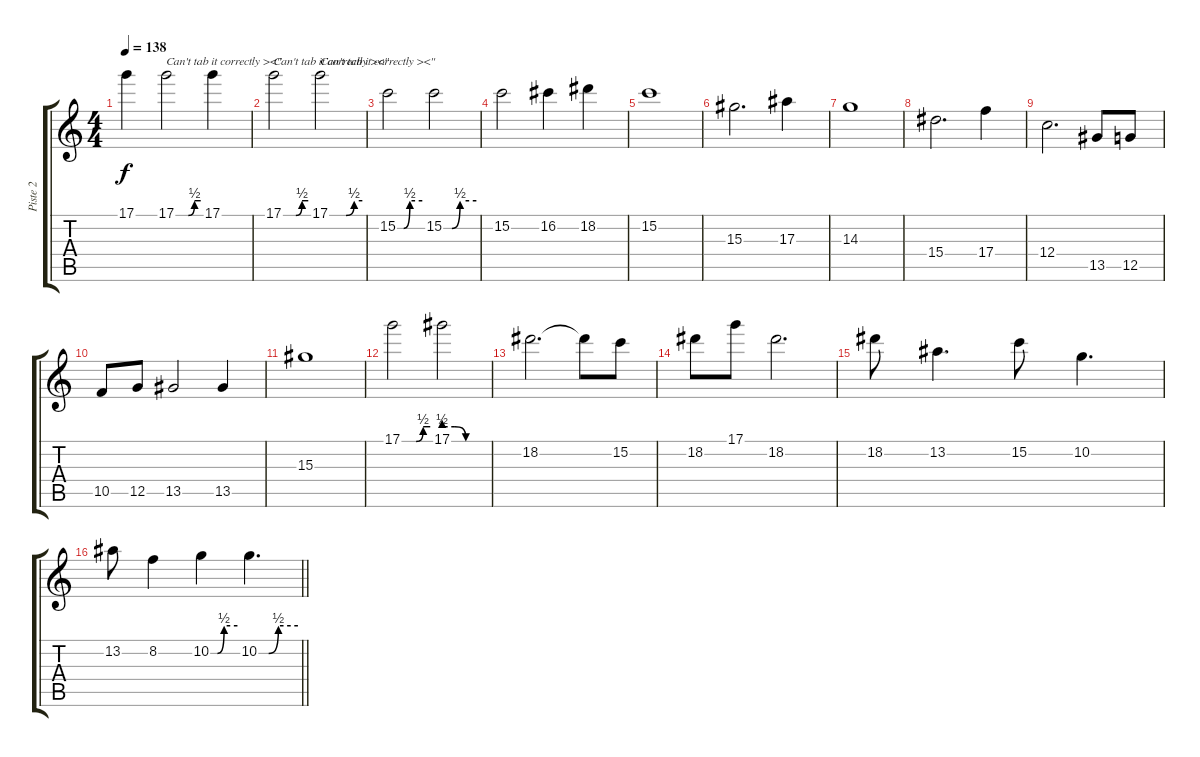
\track ("Piste 2" "Piste 2") {instrument distortionguitar}
\staff {score tabs}
\tuning (D4 A3 F3 C3 G2 C2) {hide}
\ts (4 4)
\tempo 138
\clef g2
\ks c
17.1{t}.4{dy f} 17.1{be (custom 0 0 15 0 30 0 45 2 60 2)}.2{txt "Can't tab it correctly ><\""} 17.1.4 |
17.1{be (custom 0 0 15 0 30 0 45 2 60 2)}.2{txt "Can't tab it correctly ><\""} 17.1{be (custom 0 0 15 0 30 0 45 2 60 2)}.2{txt "Can't tab it correctly ><\""} |
15.2{be (custom 0 0 15 0 30 2 60 2)}.2 15.2{be (custom 0 0 15 0 30 2 60 2)}.2 |
15.2.2 16.2.4 18.2.4 |
15.2.1 |
15.3.2{d} 17.3.4 |
14.3.1 |
15.4.2{d} 17.4.4 |
12.4.2{d} 13.5.8 12.5.8 |
10.5.8 12.5.8 13.5.2 13.5.4 |
15.3.1 |
17.1{be (custom 0 0 30 0 45 2 60 2)}.2 17.1{be (custom 0 2 15 2 30 0 60 0)}.2 |
18.2.2{d} 18.2{t}.8 15.2.8 |
18.2.8 17.1.8 18.2.2{d} |
18.2.8 13.2.4{d} 15.2.8 10.2.4{d} |
\barLineRight lightlight
13.2.8 8.2.4 10.2{be (custom 0 0 15 0 30 2 60 2)}.4 10.2{be (custom 0 0 15 0 30 2 60 2)}.4{d}
